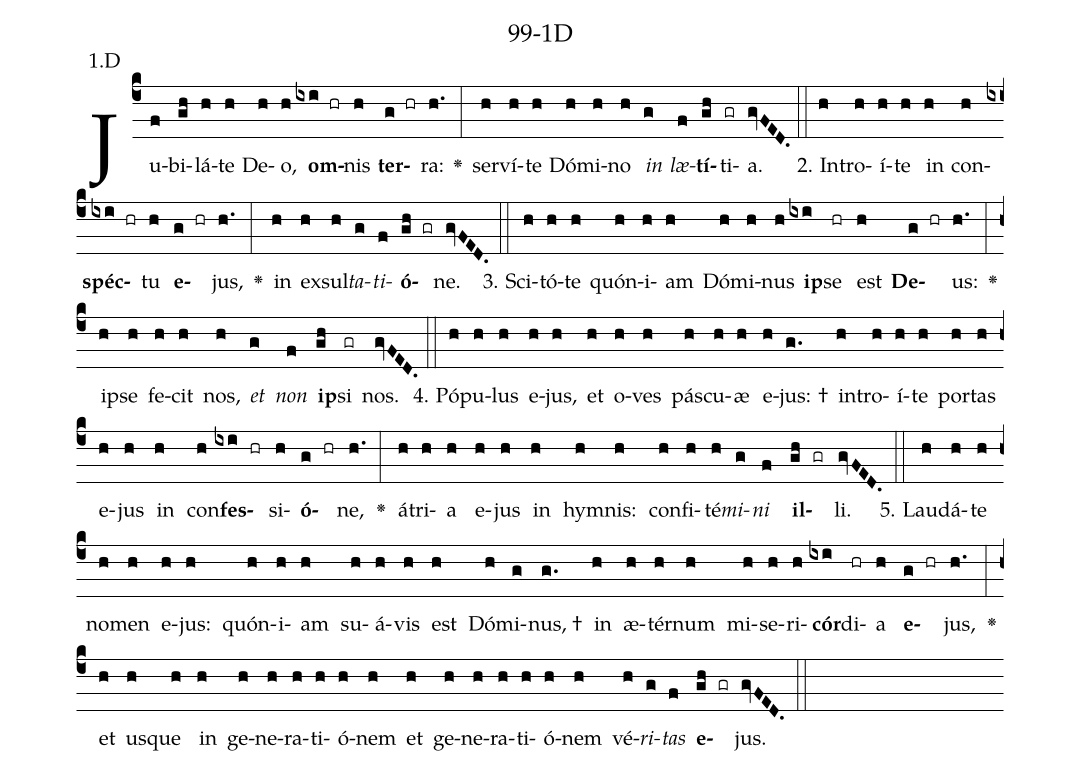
name: 99-1D;
annotation: 1.D;
%%
(c4)Ju(f)bi(gh)lá(h)te(h) De(h)o,(h) <b>om</b>(ixi hr)nis(h) <b>ter</b>(g hr)ra:(h.) <v>\greheightstar</v>(:) ser(h)ví(h)te(h) Dó(h)mi(h)no(h) <i>in</i>(g) <i>læ</i>(f)<b>tí</b>(gh)ti(gr)a.(gvFED.) (::)
2. In(h)tro(h)í(h)te(h) in(h) con(h)<b>spéc</b>(ixi hr)tu(h) <b>e</b>(g hr)jus,(h.) <v>\greheightstar</v>(:) in(h) ex(h)sul(h)<i>ta</i>(g)<i>ti</i>(f)<b>ó</b>(gh gr)ne.(gvFED.) (::)
3. Sci(h)tó(h)te(h) quón(h)i(h)am(h) Dó(h)mi(h)nus(h) <b>ip</b>(ixi)se(hr) est(h) <b>De</b>(g hr)us:(h.) <v>\greheightstar</v>(:) ip(h)se(h) fe(h)cit(h) nos,(h) <i>et</i>(g) <i>non</i>(f) <b>ip</b>(gh)si(gr) nos.(gvFED.) (::)
4. Pó(h)pu(h)lus(h) e(h)jus,(h) et(h) o(h)ves(h) pás(h)cu(h)æ(h) e(h)jus: †(g.) in(h)tro(h)í(h)te(h) por(h)tas(h) e(h)jus(h) in(h) con(h)<b>fes</b>(ixi hr)si(h)<b>ó</b>(g hr)ne,(h.) <v>\greheightstar</v>(:) á(h)tri(h)a(h) e(h)jus(h) in(h) hym(h)nis:(h) con(h)fi(h)té(h)<i>mi</i>(g)<i>ni</i>(f) <b>il</b>(gh gr)li.(gvFED.) (::)
5. Lau(h)dá(h)te(h) no(h)men(h) e(h)jus:(h) quón(h)i(h)am(h) su(h)á(h)vis(h) est(h) Dó(h)mi(g)nus, †(g.) in(h) æ(h)tér(h)num(h) mi(h)se(h)ri(h)<b>cór</b>(ixi)di(hr)a(h) <b>e</b>(g hr)jus,(h.) <v>\greheightstar</v>(:) et(h) us(h)que(h) in(h) ge(h)ne(h)ra(h)ti(h)ó(h)nem(h) et(h) ge(h)ne(h)ra(h)ti(h)ó(h)nem(h) vé(h)<i>ri</i>(g)<i>tas</i>(f) <b>e</b>(gh gr)jus.(gvFED.) (::)
